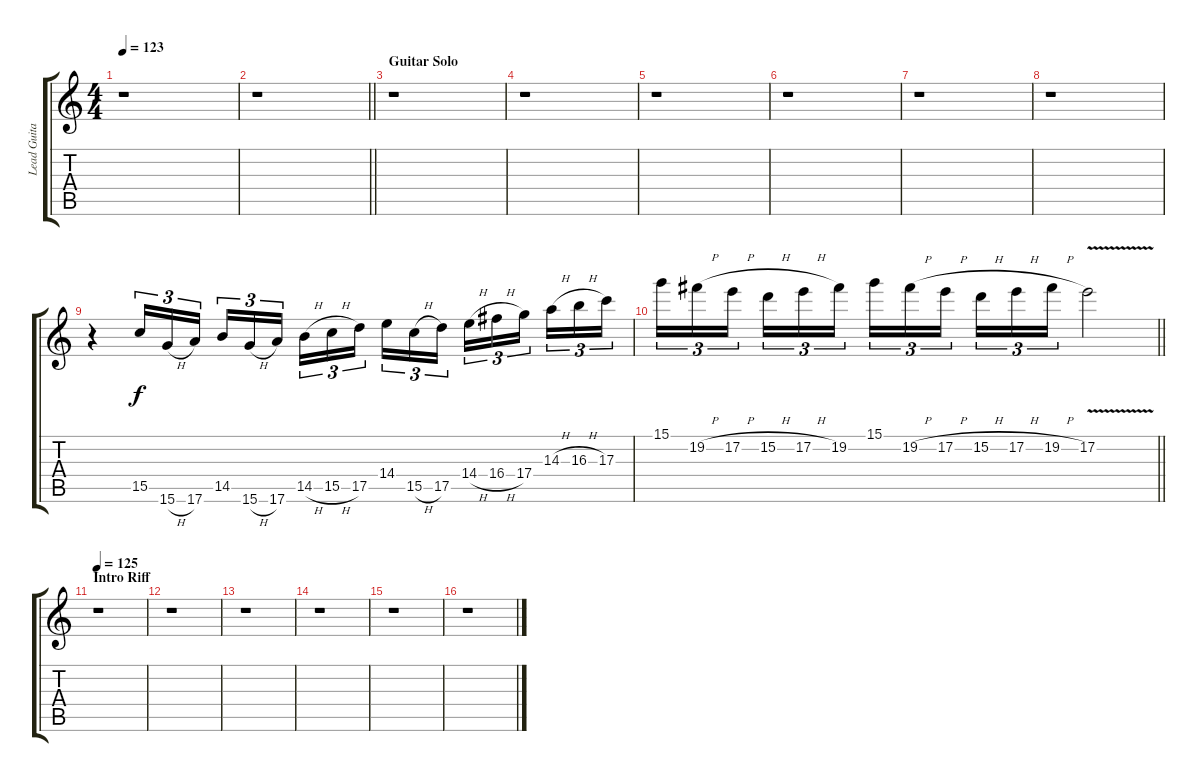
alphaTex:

\track ("Lead Guitar II" "Lead Guita") {instrument overdrivenguitar}
\staff {score tabs}
\tuning (E4 B3 G3 D3 A2 E2) {hide}
\ts (4 4)
\tempo 123
\clef g2
\ks c
r.1{dy f} |
\barLineRight lightlight
r.1 |
\section ("" "Guitar Solo")
r.1 |
r.1 |
r.1 |
r.1 |
r.1 |
r.1 |
r.4 15.5.16{tu (3 2) volume 14 balance 13 instrument overdrivenguitar} 15.6{h}.16{tu (3 2)} 17.6.16{tu (3 2) beam splitsecondary} 14.5.16{tu (3 2)} 15.6{h}.16{tu (3 2)} 17.6.16{tu (3 2)} 14.5{h}.16{tu (3 2)} 15.5{h}.16{tu (3 2)} 17.5.16{tu (3 2) beam splitsecondary} 14.4.16{tu (3 2)} 15.5{h}.16{tu (3 2)} 17.5.16{tu (3 2)} 14.4{h}.16{tu (3 2)} 16.4{h}.16{tu (3 2)} 17.4.16{tu (3 2) beam splitsecondary} 14.3{h}.16{tu (3 2)} 16.3{h}.16{tu (3 2)} 17.3.16{tu (3 2)} |
\barLineRight lightlight
15.1.16{tu (3 2)} 19.2{h}.16{tu (3 2)} 17.2{h}.16{tu (3 2) beam splitsecondary} 15.2{h}.16{tu (3 2)} 17.2{h}.16{tu (3 2)} 19.2.16{tu (3 2)} 15.1.16{tu (3 2)} 19.2{h}.16{tu (3 2)} 17.2{h}.16{tu (3 2) beam splitsecondary} 15.2{h}.16{tu (3 2)} 17.2{h}.16{tu (3 2)} 19.2{h}.16{tu (3 2)} 17.2{v}.2 |
\section ("" "Intro Riff")
\tempo 125
r.1 |
r.1 |
r.1 |
r.1 |
r.1 |
r.1
